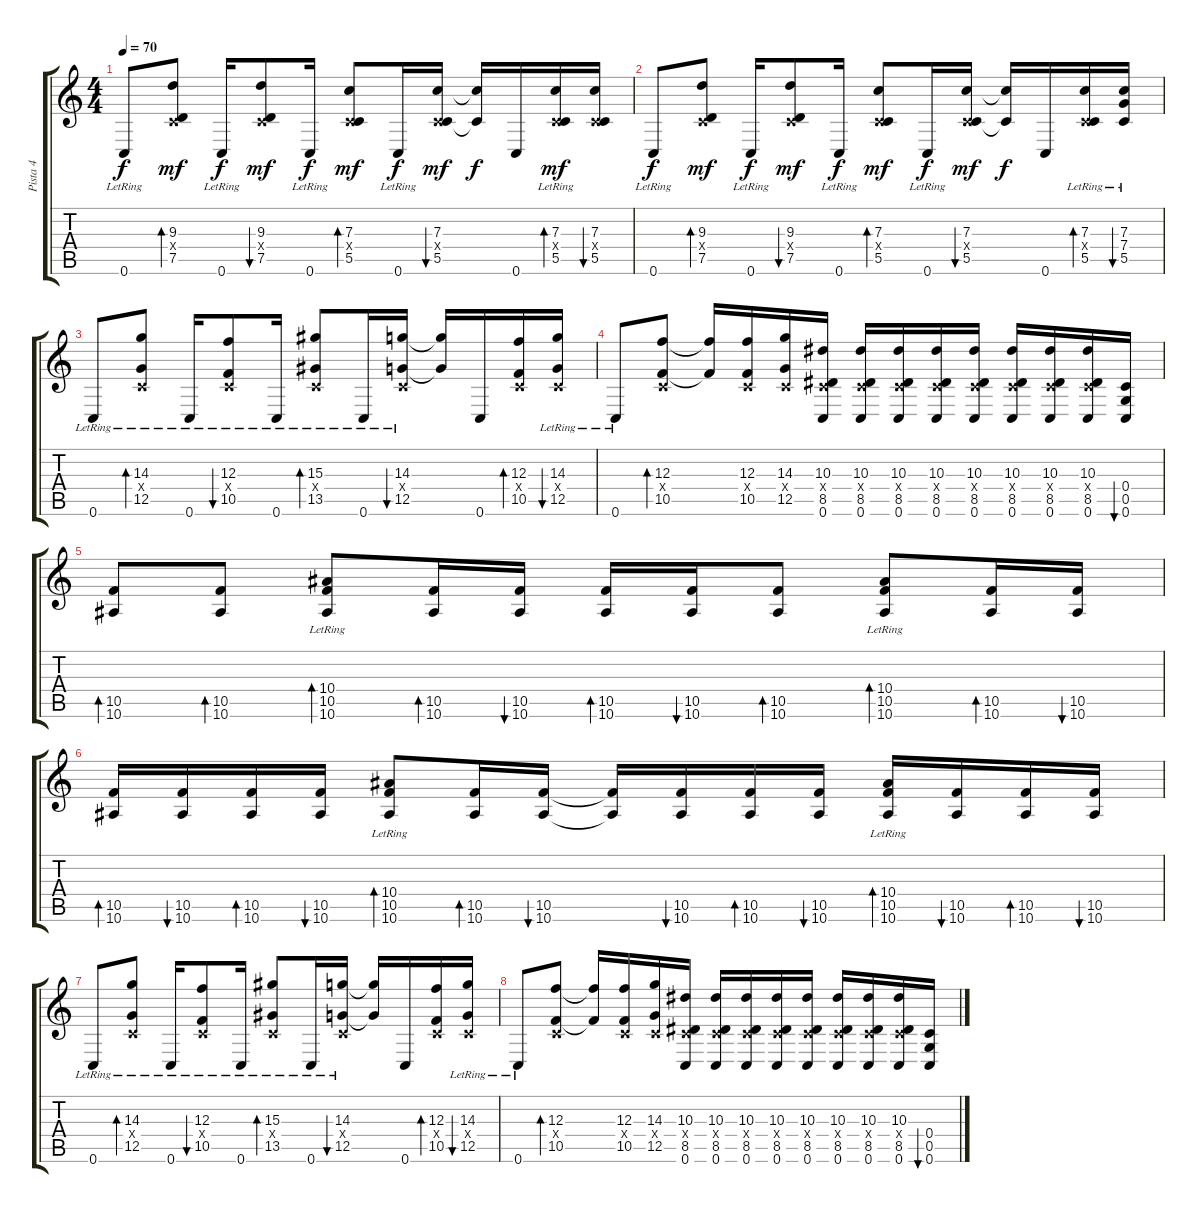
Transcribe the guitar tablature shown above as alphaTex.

\track ("Pista 4" "Pista 4") {instrument electricguitarjazz}
\staff {score tabs}
\tuning (D4 A3 F3 C3 G2 C2) {hide}
\ts (4 4)
\tempo 70
\clef g2
\ks c
0.6{lr}.8{dy f instrument distortionguitar} (9.3 0.4{x} 7.5).8{bd 60 dy mf} 0.6{lr}.16{dy f} (9.3 0.4{x} 7.5).8{bu 60 dy mf} 0.6{lr}.16{dy f} (7.3 0.4{x} 5.5).8{bd 60 dy mf} 0.6{lr}.16{dy f} (7.3 0.4{x} 5.5).16{bu 60 dy mf} (7.3{t} 5.5{t}).16{dy f} 0.6.16 (7.3{lr} 0.4{x} 5.5{lr}).16{bd 60 dy mf} (7.3 0.4{x} 5.5).16{bu 60} |
0.6{lr}.8{dy f instrument distortionguitar} (9.3 0.4{x} 7.5).8{bd 60 dy mf} 0.6{lr}.16{dy f} (9.3 0.4{x} 7.5).8{bu 60 dy mf} 0.6{lr}.16{dy f} (7.3 0.4{x} 5.5).8{bd 60 dy mf} 0.6{lr}.16{dy f} (7.3 0.4{x} 5.5).16{bu 60 dy mf} (7.3{t} 5.5{t}).16{dy f} 0.6.16 (7.3{lr} 0.4{x} 5.5{lr}).16{bd 60} (7.3 7.4{lr} 5.5).16{bu 60} |
0.6{lr}.8{instrument distortionguitar} (14.3{lr} 0.4{x} 12.5{lr}).8{bd 60} 0.6{lr}.16 (12.3{lr} 0.4{x} 10.5{lr}).8{bu 60} 0.6{lr}.16 (15.3{lr} 0.4{x} 13.5{lr}).8{bd 60} 0.6{lr}.16 (14.3{lr} 0.4{x} 12.5{lr}).16{bu 60} (14.3{t} 12.5{t}).16 0.6.16 (12.3 0.4{x} 10.5).16{bd 60} (14.3{lr} 0.4{x} 12.5{lr}).16{bu 60} |
0.6{lr}.8 (12.3 0.4{x} 10.5).8{bd 60} (12.3{t} 10.5{t}).16 (12.3 0.4{x} 10.5).16 (14.3 0.4{x} 12.5).16 (10.3 0.4{x} 8.5 0.6).16 (10.3 0.4{x} 8.5 0.6).16 (10.3 0.4{x} 8.5 0.6).16 (10.3 0.4{x} 8.5 0.6).16 (10.3 0.4{x} 8.5 0.6).16 (10.3 0.4{x} 8.5 0.6).16 (10.3 0.4{x} 8.5 0.6).16 (10.3 0.4{x} 8.5 0.6).16 (0.4 0.5 0.6).16{bu 60} |
(10.5 10.6).8{bd 60 instrument acousticguitarsteel} (10.5 10.6).8{bd 60} (10.4{lr} 10.5 10.6).8{bd 60} (10.5 10.6).16{bd 60} (10.5 10.6).16{bu 60} (10.5 10.6).16{bd 60} (10.5 10.6).16{bu 60} (10.5 10.6).8{bd 60} (10.4{lr} 10.5 10.6).8{bd 60} (10.5 10.6).16{bd 60} (10.5 10.6).16{bu 60} |
(10.5 10.6).16{bd 60} (10.5 10.6).16{bu 60} (10.5 10.6).16{bd 60} (10.5 10.6).16{bu 60} (10.4{lr} 10.5 10.6).8{bd 60} (10.5 10.6).16{bd 60} (10.5 10.6).16{bu 60} (10.5{t} 10.6{t}).16 (10.5 10.6).16{bu 60} (10.5 10.6).16{bd 60} (10.5 10.6).16{bu 60} (10.4{lr} 10.5 10.6).16{bd 60} (10.5 10.6).16{bu 60} (10.5 10.6).16{bd 60} (10.5 10.6).16{bu 60} |
0.6{lr}.8{instrument distortionguitar} (14.3{lr} 0.4{x} 12.5{lr}).8{bd 60} 0.6{lr}.16 (12.3{lr} 0.4{x} 10.5{lr}).8{bu 60} 0.6{lr}.16 (15.3{lr} 0.4{x} 13.5{lr}).8{bd 60} 0.6{lr}.16 (14.3{lr} 0.4{x} 12.5{lr}).16{bu 60} (14.3{t} 12.5{t}).16 0.6.16 (12.3 0.4{x} 10.5).16{bd 60} (14.3{lr} 0.4{x} 12.5{lr}).16{bu 60} |
0.6{lr}.8 (12.3 0.4{x} 10.5).8{bd 60} (12.3{t} 10.5{t}).16 (12.3 0.4{x} 10.5).16 (14.3 0.4{x} 12.5).16 (10.3 0.4{x} 8.5 0.6).16 (10.3 0.4{x} 8.5 0.6).16 (10.3 0.4{x} 8.5 0.6).16 (10.3 0.4{x} 8.5 0.6).16 (10.3 0.4{x} 8.5 0.6).16 (10.3 0.4{x} 8.5 0.6).16 (10.3 0.4{x} 8.5 0.6).16 (10.3 0.4{x} 8.5 0.6).16 (0.4 0.5 0.6).16{bu 60}
